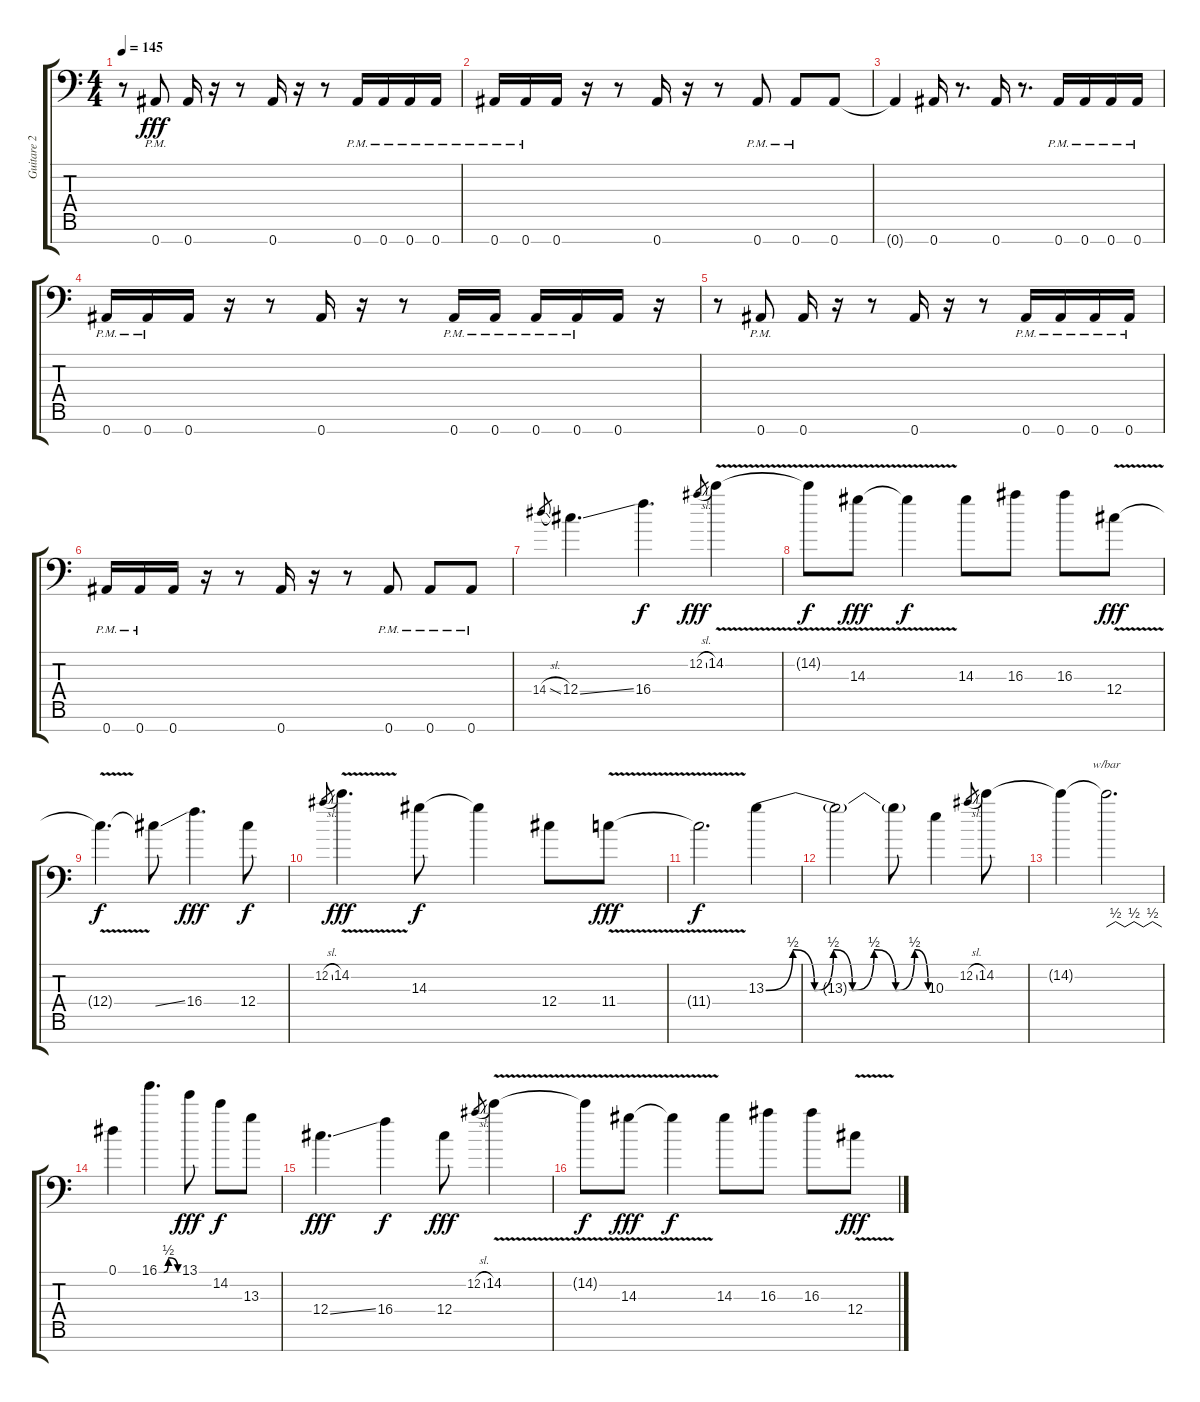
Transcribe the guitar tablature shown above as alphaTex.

\track ("Guitare 2 (Misha)" "Guitare 2 ") {instrument distortionguitar}
\staff {score tabs}
\tuning (Eb4 Bb3 Gb3 Db3 Ab2 Db2 Bb1) {hide}
\ts (4 4)
\tempo 145
\clef f4
\ks c
r.8{dy fff} 0.7{pm}.8 0.7.16 r.16 r.8 0.7.16 r.16 r.8 0.7{pm}.16 0.7{pm}.16 0.7{pm}.16 0.7{pm}.16 |
0.7{pm}.16 0.7{pm}.16 0.7.16 r.16 r.8 0.7.16 r.16 r.8 0.7{pm}.8 0.7{pm}.8 0.7.8 |
0.7{t}.4 0.7.16 r.8{d} 0.7.16 r.8{d} 0.7{pm}.16 0.7{pm}.16 0.7{pm}.16 0.7{pm}.16 |
0.7{pm}.16 0.7{pm}.16 0.7.16 r.16 r.8 0.7.16 r.16 r.8 0.7{pm}.16 0.7{pm}.16 0.7{pm}.16 0.7{pm}.16 0.7.16 r.16 |
r.8 0.7{pm}.8 0.7.16 r.16 r.8 0.7.16 r.16 r.8 0.7{pm}.16 0.7{pm}.16 0.7{pm}.16 0.7{pm}.16 |
0.7{pm}.16 0.7{pm}.16 0.7.16 r.16 r.8 0.7.16 r.16 r.8 0.7{pm}.8 0.7{pm}.8 0.7{pm}.8 |
14.4{sl}.8{gr} 12.4{ss}.4{d volume 16 balance 8} 16.4.4{d dy f} 12.2{sl}.8{gr dy fff} 14.2{v}.4 |
14.2{t}.8{dy f} 14.3{v}.8{dy fff} 14.3{t}.4{dy f} 14.3.8 16.3.8 16.3.8 12.4{v}.8{dy fff} |
12.4{t}.4{d dy f} 12.4{ss t}.8 16.4.4{d dy fff} 12.4.8{dy f} |
12.2{sl}.8{gr} 14.2{v}.4{d dy fff} 14.3.8{dy f} 14.3{t}.4 12.4.8 11.4{v}.8{dy fff} |
11.4{t}.2{d dy f} 13.3{be (custom 0 0 10 2 18 0 25 2 32 0 40 2 48 0 55 2 60 0)}.4 |
13.3{t}.2 13.3{t}.8 10.3.4 12.2{sl}.8{gr} 14.2.8 |
14.2{t}.4 14.2{t}.2{d tbe (custom default 0 0 10 2 20 0 30 2 40 0 50 2 60 0)} |
0.1.4 16.1{be (custom 0 0 15 0 30 2 60 0)}.4{d} 13.1.8{dy fff} 14.2.8{dy f} 13.3.8 |
12.4{ss}.4{d dy fff} 16.4.4{dy f} 12.4.8{dy fff} 12.2{sl}.8{gr} 14.2{v}.4 |
14.2{t}.8{dy f} 14.3{v}.8{dy fff} 14.3{t}.4{dy f} 14.3.8 16.3.8 16.3.8 12.4{v}.8{dy fff}
